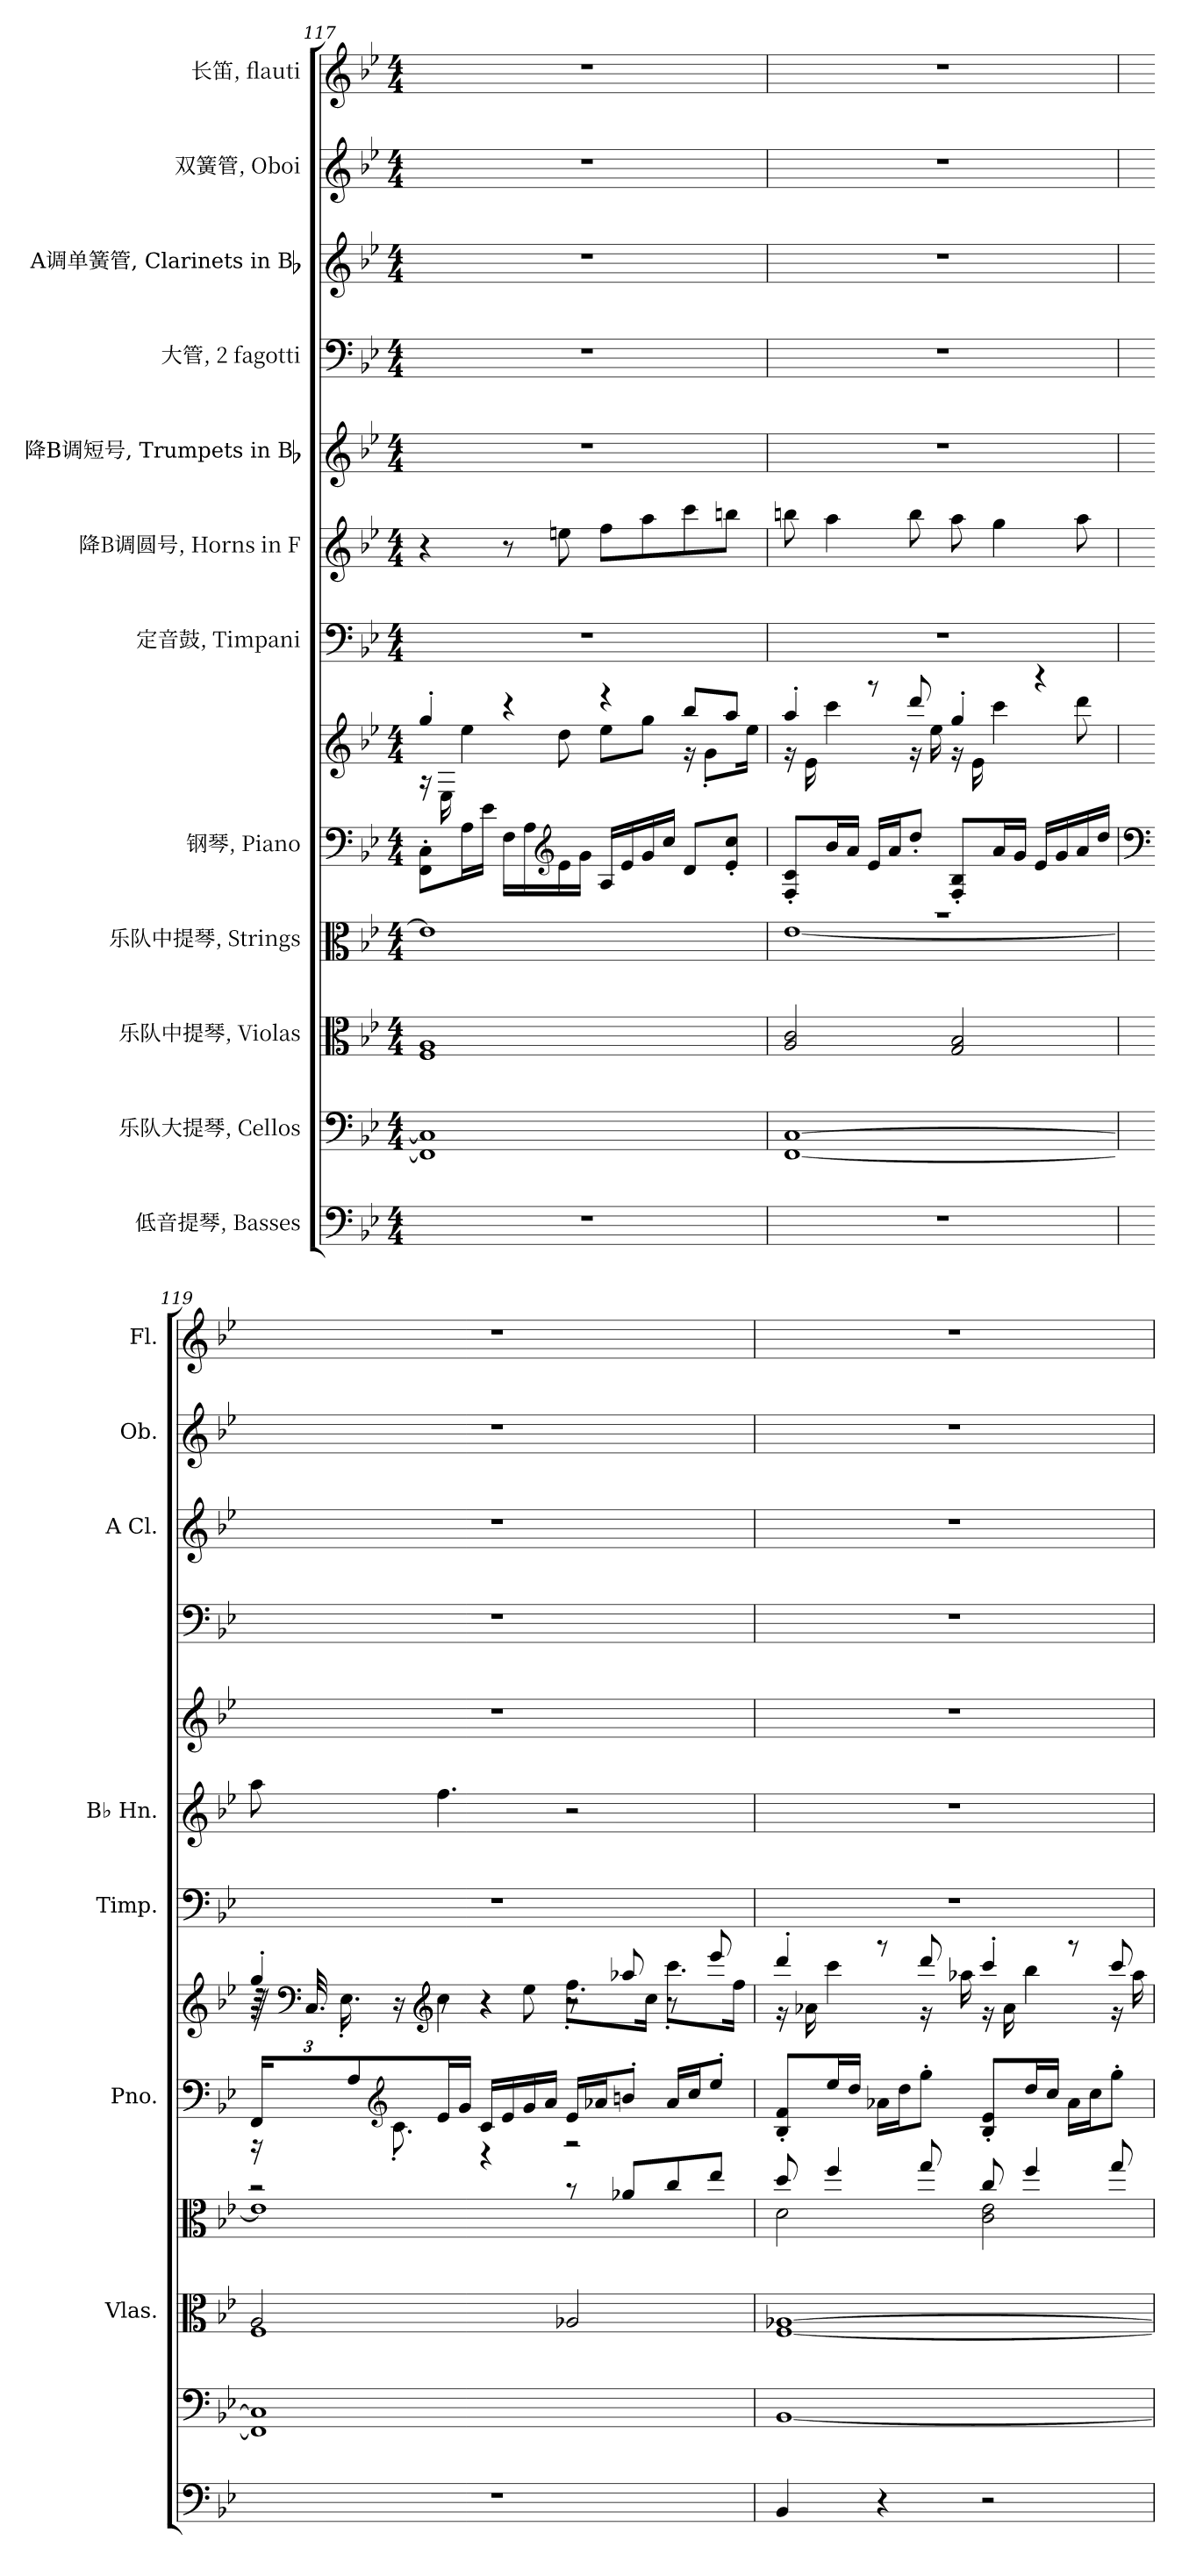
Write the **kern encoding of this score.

**kern	**kern	**kern	**kern	**kern	**kern	**kern	**kern	**kern	**kern	**kern	**kern	**kern
*part12	*part11	*part10	*part9	*part8	*part8	*part7	*part6	*part5	*part4	*part3	*part2	*part1
*staff13	*staff12	*staff11	*staff10	*staff9	*staff8	*staff7	*staff6	*staff5	*staff4	*staff3	*staff2	*staff1
*I"低音提琴, Basses	*I"乐队大提琴, Cellos	*I"乐队中提琴, Violas	*I"乐队中提琴, Strings	*I"钢琴, Piano	*	*I"定音鼓, Timpani	*I"降B调圆号, Horns in F	*I"降B调短号, Trumpets in Bb	*I"大管, 2 fagotti	*I"A调单簧管, Clarinets in Bb	*I"双簧管, Oboi	*I"长笛, flauti
*	*	*I'Vlas.	*	*I'Pno.	*	*I'Timp.	*I'B♭ Hn.	*	*	*I'A Cl.	*I'Ob.	*I'Fl.
!!LO:PB:g=z
*clefF4	*clefF4	*clefC3	*clefC3	*clefF4	*clefG2	*clefF4	*clefG2	*clefG2	*clefF4	*clefG2	*clefG2	*clefG2
*ITrd7c12	*	*	*	*	*	*	*ITrd1c2	*ITrd1c2	*	*ITrd2c3	*	*
*k[b-e-]	*k[b-e-]	*k[b-e-]	*k[b-e-]	*k[b-e-]	*k[b-e-]	*k[b-e-]	*k[b-e-a-d-]	*k[b-e-a-d-]	*k[b-e-]	*k[f#]	*k[b-e-]	*k[b-e-]
*M4/4	*M4/4	*M4/4	*M4/4	*M4/4	*M4/4	*M4/4	*M4/4	*M4/4	*M4/4	*M4/4	*M4/4	*M4/4
=117	=117	=117	=117	=117	=117	=117	=117	=117	=117	=117	=117	=117
*	*	*	*	*	*^	*	*	*	*	*	*	*
1r	1FF] 1C]	1F 1A	1e-]	8FF\' 8C\'L	4gg'/	16r	1r	4r	1r	1r	1r	1r	1r
.	.	.	.	.	.	16E-\	.	.	.	.	.	.	.
.	.	.	.	16A\L	.	4ee-\	.	.	.	.	.	.	.
.	.	.	.	16e-\JJ	.	.	.	.	.	.	.	.	.
.	.	.	.	16F\LL	4r	.	.	8r	.	.	.	.	.
.	.	.	.	16A\	.	.	.	.	.	.	.	.	.
*	*	*	*	*clefG2	*	*	*	*	*	*	*	*	*
.	.	.	.	16e-\	.	8dd\	.	8ddn\	.	.	.	.	.
.	.	.	.	16g\JJ	.	.	.	.	.	.	.	.	.
.	.	.	.	16A/LL	4r	8ee-\L	.	8ee-\L	.	.	.	.	.
.	.	.	.	16e-/	.	.	.	.	.	.	.	.	.
.	.	.	.	16g/	.	8gg\J	.	8gg\	.	.	.	.	.
.	.	.	.	16cc/JJ	.	.	.	.	.	.	.	.	.
.	.	.	.	8d/L	8bb-/L	16r	.	8bb-\	.	.	.	.	.
.	.	.	.	.	.	8g'\L	.	.	.	.	.	.	.
.	.	.	.	8e-/' 8cc/'J	8aa/J	.	.	8aan\J	.	.	.	.	.
.	.	.	.	.	.	16ee-\Jk	.	.	.	.	.	.	.
=118	=118	=118	=118	=118	=118	=118	=118	=118	=118	=118	=118	=118	=118
*	*	*	*^	*	*	*	*	*	*	*	*	*	*
1r	[1FF [1C	2A/ 2c/	1r	[1e-	8F/' 8c/'L	4aa'/	16r	1r	8aan\	1r	1r	1r	1r	1r
.	.	.	.	.	.	.	16e-\	.	.	.	.	.	.	.
.	.	.	.	.	16b-/L	.	4ccc\	.	4gg\	.	.	.	.	.
.	.	.	.	.	16a/JJ	.	.	.	.	.	.	.	.	.
.	.	.	.	.	16e-/LL	8r	.	.	.	.	.	.	.	.
.	.	.	.	.	16a/J	.	.	.	.	.	.	.	.	.
.	.	.	.	.	8dd'/J	8ddd/	16r	.	8aa\	.	.	.	.	.
.	.	.	.	.	.	.	16ee-\	.	.	.	.	.	.	.
.	.	2G/ 2B-/	.	.	8F/' 8B-/'L	4gg'/	16r	.	8gg\	.	.	.	.	.
.	.	.	.	.	.	.	16e-\	.	.	.	.	.	.	.
.	.	.	.	.	16a/L	.	4ccc\	.	4ff\	.	.	.	.	.
.	.	.	.	.	16g/JJ	.	.	.	.	.	.	.	.	.
.	.	.	.	.	16e-/LL	4r	.	.	.	.	.	.	.	.
.	.	.	.	.	16g/	.	.	.	.	.	.	.	.	.
.	.	.	.	.	16a/	.	8ddd\	.	8gg\	.	.	.	.	.
.	.	.	.	.	16dd/JJ	.	.	.	.	.	.	.	.	.
*	*	*	*	*	*	*v	*v	*	*	*	*	*	*	*
!!LO:PB:g=z
=119	=119	=119	=119	=119	=119	=119	=119	=119	=119	=119	=119	=119	=119
*	*	*	*	*	*clefF4	*	*	*	*	*	*	*	*
*	*	*^	*	*	*	*	*	*	*	*	*	*	*
*	*	*	*	*	*	*Xbrackettup	*	*	*	*	*	*	*	*
*	*	*	*	*	*	*^	*^	*	*	*	*	*	*	*
*	*	*	*	*	*	*	*	*	*^	*	*	*	*	*	*	*
1r	1FF] 1C]	2A/	1F	2r	1e-]	24FF/KL	16r	4gg'/	32r	64r	1r	8gg\	1r	1r	1r	1r	1r
*	*	*	*	*	*	*	*	*clefF4	*	*	*	*	*	*	*	*	*
.	.	.	.	.	.	.	.	.	.	32.C/	.	.	.	.	.	.	.
.	.	.	.	.	.	.	.	.	16.E-'\	.	.	.	.	.	.	.	.
.	.	.	.	.	.	12A/	.	.	.	.	.	.	.	.	.	.	.
*	*	*	*	*	*	*clefG2	*	*	*	*	*	*	*	*	*	*	*
.	.	.	.	.	.	.	8.c'\	.	.	16r	.	.	.	.	.	.	.
*	*	*	*	*	*	*	*	*clefG2	*	*	*	*	*	*	*	*	*
.	.	.	.	.	.	16e-/L	.	.	4cc\	8r	.	4.ee-\	.	.	.	.	.
.	.	.	.	.	.	16g/JJ	.	.	.	.	.	.	.	.	.	.	.
.	.	.	.	.	.	16c/LL	4r	4r	.	4r	.	.	.	.	.	.	.
.	.	.	.	.	.	16e-/	.	.	.	.	.	.	.	.	.	.	.
.	.	.	.	.	.	16g/	.	.	8ee-\	.	.	.	.	.	.	.	.
.	.	.	.	.	.	16a/JJ	.	.	.	.	.	.	.	.	.	.	.
.	.	2A-X/	.	8r	.	16e-/LL	2r	8r	8.ff'\L	2r	.	2r	.	.	.	.	.
.	.	.	.	.	.	16a-X/J	.	.	.	.	.	.	.	.	.	.	.
.	.	.	.	8a-X/L	.	8bn'/J	.	8aa-X/	.	.	.	.	.	.	.	.	.
.	.	.	.	.	.	.	.	.	16cc\Jk	.	.	.	.	.	.	.	.
.	.	.	.	8cc/	.	16a-/LL	.	8r	8.ccc'\L	.	.	.	.	.	.	.	.
.	.	.	.	.	.	16cc/J	.	.	.	.	.	.	.	.	.	.	.
.	.	.	.	8ee-/J	.	8ee-'/J	.	8eee-/	.	.	.	.	.	.	.	.	.
.	.	.	.	.	.	.	.	.	16ff\Jk	.	.	.	.	.	.	.	.
*	*	*	*	*	*	*v	*v	*	*	*	*	*	*	*	*	*	*
*	*	*v	*v	*	*	*	*	*v	*v	*	*	*	*	*	*	*
!!LO:PB:g=z
=120	=120	=120	=120	=120	=120	=120	=120	=120	=120	=120	=120	=120	=120	=120
4BBB-/	[1BB-	[1F [1A-X	8dd/	2d\	8B-/' 8f/'L	4ddd'/	16r	1r	1r	1r	1r	1r	1r	1r
.	.	.	.	.	.	.	16a-X\	.	.	.	.	.	.	.
.	.	.	4ff/	.	16ee-/L	.	4ccc\	.	.	.	.	.	.	.
.	.	.	.	.	16dd/JJ	.	.	.	.	.	.	.	.	.
4r	.	.	.	.	16a-X\LL	8r	.	.	.	.	.	.	.	.
.	.	.	.	.	16dd\J	.	.	.	.	.	.	.	.	.
.	.	.	8gg/	.	8gg'\J	8ddd/	16r	.	.	.	.	.	.	.
.	.	.	.	.	.	.	16aa-X\	.	.	.	.	.	.	.
2r	.	.	8cc/	2c\ 2e-\	8B-/' 8e-/'L	4ccc'/	16r	.	.	.	.	.	.	.
.	.	.	.	.	.	.	16a-\	.	.	.	.	.	.	.
.	.	.	4ff/	.	16dd/L	.	4bb-\	.	.	.	.	.	.	.
.	.	.	.	.	16cc/JJ	.	.	.	.	.	.	.	.	.
.	.	.	.	.	16a-\LL	8r	.	.	.	.	.	.	.	.
.	.	.	.	.	16cc\J	.	.	.	.	.	.	.	.	.
.	.	.	8gg/	.	8gg'\J	8ccc/	16r	.	.	.	.	.	.	.
.	.	.	.	.	.	.	16aa-\	.	.	.	.	.	.	.
*	*	*	*v	*v	*	*v	*v	*	*	*	*	*	*	*
=	=	=	=	=	=	=	=	=	=	=	=	=
*-	*-	*-	*-	*-	*-	*-	*-	*-	*-	*-	*-	*-
